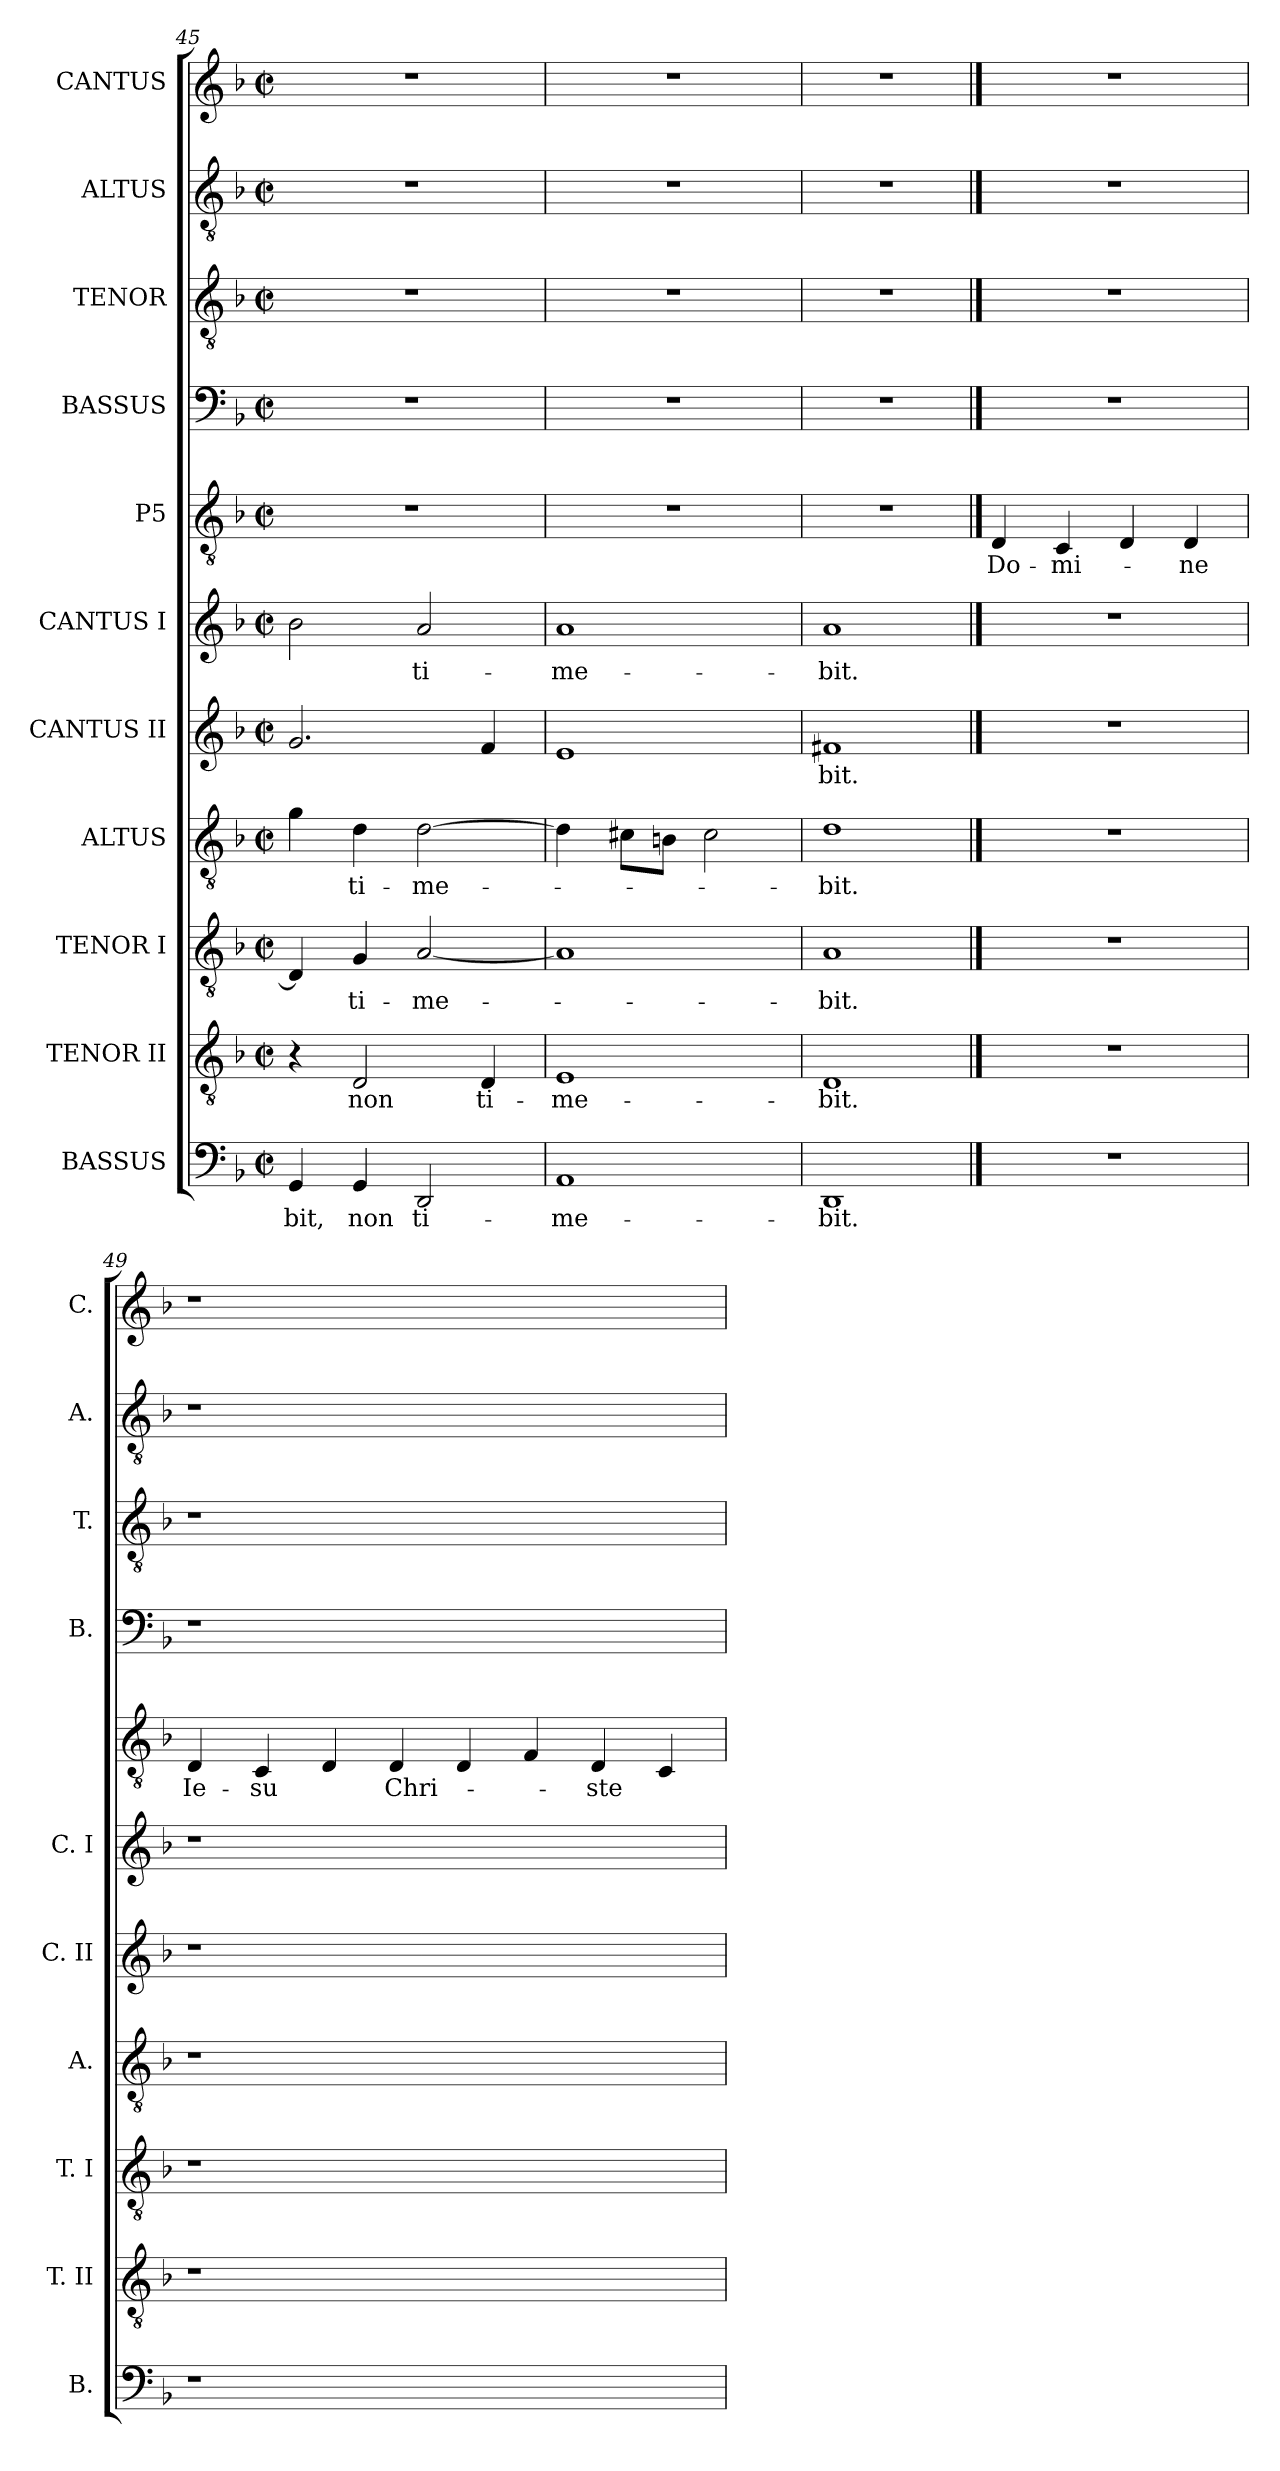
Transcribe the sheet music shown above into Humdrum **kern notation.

**kern	**text	**kern	**text	**kern	**text	**kern	**text	**kern	**text	**kern	**text	**kern	**text	**kern	**kern	**kern	**kern
*part11	*part11	*part10	*part10	*part9	*part9	*part8	*part8	*part7	*part7	*part6	*part6	*part5	*part5	*part4	*part3	*part2	*part1
*staff11	*staff11	*staff10	*staff10	*staff9	*staff9	*staff8	*staff8	*staff7	*staff7	*staff6	*staff6	*staff5	*staff5	*staff4	*staff3	*staff2	*staff1
*I"BASSUS	*	*I"TENOR II	*	*I"TENOR I	*	*I"ALTUS	*	*I"CANTUS II	*	*I"CANTUS I	*	*I"P5	*	*I"BASSUS	*I"TENOR	*I"ALTUS	*I"CANTUS
*I'B.	*	*I'T. II	*	*I'T. I	*	*I'A.	*	*I'C. II	*	*I'C. I	*	*	*	*I'B.	*I'T.	*I'A.	*I'C.
*clefF4	*	*clefGv2	*	*clefGv2	*	*clefGv2	*	*clefG2	*	*clefG2	*	*clefGv2	*	*clefF4	*clefGv2	*clefGv2	*clefG2
*	*	*ITrd7c12	*	*ITrd7c12	*	*ITrd7c12	*	*	*	*	*	*ITrd7c12	*	*	*ITrd7c12	*ITrd7c12	*
*k[b-]	*	*k[b-]	*	*k[b-]	*	*k[b-]	*	*k[b-]	*	*k[b-]	*	*k[b-]	*	*k[b-]	*k[b-]	*k[b-]	*k[b-]
*F:	*	*F:	*	*F:	*	*F:	*	*F:	*	*F:	*	*F:	*	*F:	*F:	*F:	*F:
*M2/2	*	*M2/2	*	*M2/2	*	*M2/2	*	*M2/2	*	*M2/2	*	*M2/2	*	*M2/2	*M2/2	*M2/2	*M2/2
*met(c|)	*	*met(c|)	*	*met(c|)	*	*met(c|)	*	*met(c|)	*	*met(c|)	*	*met(c|)	*	*met(c|)	*met(c|)	*met(c|)	*met(c|)
=45	=45	=45	=45	=45	=45	=45	=45	=45	=45	=45	=45	=45	=45	=45	=45	=45	=45
!	!LO:LY:b:color=#000000	!	!	!	!	!	!	!	!	!	!	!	!	!	!	!	!
4GGi/	-bit,	4r	.	4DDi/]	.	4Gi\	.	2.gi/	.	2b-i\	.	1r	.	1r	1r	1r	1r
!	!LO:LY:b:color=#000000	!	!	!	!	!	!	!	!	!	!	!	!	!	!	!	!
!	!	!	!LO:LY:b:color=#000000	!	!	!	!	!	!	!	!	!	!	!	!	!	!
!	!	!	!	!	!LO:LY:b:color=#000000	!	!	!	!	!	!	!	!	!	!	!	!
!	!	!	!	!	!	!	!LO:LY:b:color=#000000	!	!	!	!	!	!	!	!	!	!
4GGi/	non	2DDi/	non	4GGi/	ti-	4Di\	ti-	.	.	.	.	.	.	.	.	.	.
!	!LO:LY:b:color=#000000	!	!	!	!	!	!	!	!	!	!	!	!	!	!	!	!
!	!	!	!	!	!LO:LY:b:color=#000000	!	!	!	!	!	!	!	!	!	!	!	!
!	!	!	!	!	!	!	!LO:LY:b:color=#000000	!	!	!	!	!	!	!	!	!	!
!	!	!	!	!	!	!	!	!	!	!	!LO:LY:b:color=#000000	!	!	!	!	!	!
2DDi/	ti-	.	.	[2AAi/	-me-	[2Di\	-me-	.	.	2ai/	ti-	.	.	.	.	.	.
!	!	!	!LO:LY:b:color=#000000	!	!	!	!	!	!	!	!	!	!	!	!	!	!
.	.	4DDi/	ti-	.	.	.	.	4fi/	.	.	.	.	.	.	.	.	.
=46	=46	=46	=46	=46	=46	=46	=46	=46	=46	=46	=46	=46	=46	=46	=46	=46	=46
!	!LO:LY:b:color=#000000	!	!	!	!	!	!	!	!	!	!	!	!	!	!	!	!
!	!	!	!LO:LY:b:color=#000000	!	!	!	!	!	!	!	!	!	!	!	!	!	!
!	!	!	!	!	!	!	!	!	!	!	!LO:LY:b:color=#000000	!	!	!	!	!	!
1AAi	-me-	1EEi	-me-	1AAi]	.	4Di\]	.	1ei	.	1ai	-me-	1r	.	1r	1r	1r	1r
.	.	.	.	.	.	8C#Xi\L	.	.	.	.	.	.	.	.	.	.	.
.	.	.	.	.	.	8BBni\J	.	.	.	.	.	.	.	.	.	.	.
.	.	.	.	.	.	2C#i\	.	.	.	.	.	.	.	.	.	.	.
=47	=47	=47	=47	=47	=47	=47	=47	=47	=47	=47	=47	=47	=47	=47	=47	=47	=47
!	!LO:LY:b:color=#000000	!	!	!	!	!	!	!	!	!	!	!	!	!	!	!	!
!	!	!	!LO:LY:b:color=#000000	!	!	!	!	!	!	!	!	!	!	!	!	!	!
!	!	!	!	!	!LO:LY:b:color=#000000	!	!	!	!	!	!	!	!	!	!	!	!
!	!	!	!	!	!	!	!LO:LY:b:color=#000000	!	!	!	!	!	!	!	!	!	!
!	!	!	!	!	!	!	!	!	!LO:LY:b:color=#000000	!	!	!	!	!	!	!	!
!	!	!	!	!	!	!	!	!	!	!	!LO:LY:b:color=#000000	!	!	!	!	!	!
1DDi	-bit.	1DDi	-bit.	1AAi	-bit.	1Di	-bit.	1f#Xi	-bit.	1ai	-bit.	1r	.	1r	1r	1r	1r
!!LO:LB:g=z
==48	==48	==48	==48	==48	==48	==48	==48	==48	==48	==48	==48	==48	==48	==48	==48	==48	==48
!	!	!	!	!	!	!	!	!	!	!	!	!	!LO:LY:b:color=#000000	!	!	!	!
1r	.	1r	.	1r	.	1r	.	1r	.	1r	.	4DDi/	Do-	1r	1r	1r	1r
!	!	!	!	!	!	!	!	!	!	!	!	!	!LO:LY:b:color=#000000	!	!	!	!
.	.	.	.	.	.	.	.	.	.	.	.	4CCi/	-mi-	.	.	.	.
.	.	.	.	.	.	.	.	.	.	.	.	4DDi/	.	.	.	.	.
!	!	!	!	!	!	!	!	!	!	!	!	!	!LO:LY:b:color=#000000	!	!	!	!
.	.	.	.	.	.	.	.	.	.	.	.	4DDi/	-ne	.	.	.	.
=49'	=49'	=49'	=49'	=49'	=49'	=49'	=49'	=49'	=49'	=49'	=49'	=49'	=49'	=49'	=49'	=49'	=49'
!LO:N:vis=1	!	!LO:N:vis=1	!	!LO:N:vis=1	!	!LO:N:vis=1	!	!LO:N:vis=1	!	!LO:N:vis=1	!	!	!	!	!	!	!
!	!	!	!	!	!	!	!	!	!	!	!	!	!LO:LY:b:color=#000000	!LO:N:vis=1	!LO:N:vis=1	!LO:N:vis=1	!LO:N:vis=1
1r	.	1r	.	1r	.	1r	.	1r	.	1r	.	4DDi/	Ie-	1r	1r	1r	1r
!	!	!	!	!	!	!	!	!	!	!	!	!	!LO:LY:b:color=#000000	!	!	!	!
.	.	.	.	.	.	.	.	.	.	.	.	4CCi/	-su	.	.	.	.
.	.	.	.	.	.	.	.	.	.	.	.	4DDi/	.	.	.	.	.
!	!	!	!	!	!	!	!	!	!	!	!	!	!LO:LY:b:color=#000000	!	!	!	!
.	.	.	.	.	.	.	.	.	.	.	.	4DDi/	Chri-	.	.	.	.
1ryy	.	1ryy	.	1ryy	.	1ryy	.	1ryy	.	1ryy	.	4DDi/	.	1ryy	1ryy	1ryy	1ryy
.	.	.	.	.	.	.	.	.	.	.	.	4FFi/	.	.	.	.	.
!	!	!	!	!	!	!	!	!	!	!	!	!	!LO:LY:b:color=#000000	!	!	!	!
.	.	.	.	.	.	.	.	.	.	.	.	4DDi/	-ste	.	.	.	.
.	.	.	.	.	.	.	.	.	.	.	.	4CCi/	.	.	.	.	.
='	='	='	='	='	='	='	='	='	='	='	='	='	='	='	='	='	='
*-	*-	*-	*-	*-	*-	*-	*-	*-	*-	*-	*-	*-	*-	*-	*-	*-	*-
